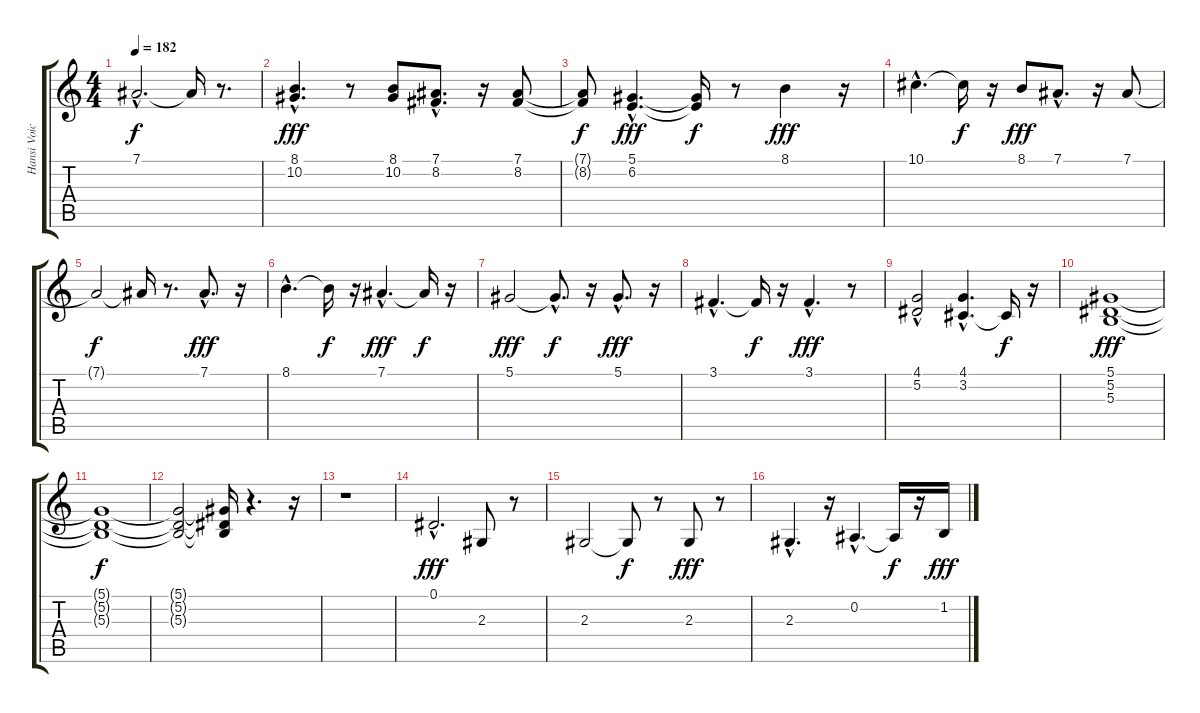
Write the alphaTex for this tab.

\track ("Hansi Voice" "Hansi Voic") {instrument fiddle}
\staff {score tabs}
\tuning (Eb4 Bb3 Gb3 Db3 Ab2 Eb2) {hide}
\ts (4 4)
\tempo 182
\clef g2
\ks c
7.1{hac t}.2{d dy f} 7.1{t}.16 r.8{d} |
(8.1{hac} 10.2{hac}).4{d dy fff} r.8 (8.1 10.2).8 (7.1{hac} 8.2{hac}).8{d} r.16 (7.1 8.2).8 |
(7.1{t} 8.2{t}).8{dy f} (5.1{hac} 6.2{hac}).4{d dy fff} (5.1{t} 6.2{t}).16{dy f} r.8 8.1.4{dy fff} r.16 |
10.1{hac}.4{d} 10.1{t}.16{dy f} r.16 8.1.8{dy fff} 7.1{hac}.8{d} r.16 7.1.8 |
7.1{t}.2{dy f} 7.1{t}.16 r.8{d} 7.1{hac}.8{d dy fff} r.16 |
8.1{hac}.4{d} 8.1{t}.16{dy f} r.16 7.1{hac}.4{d dy fff} 7.1{t}.16{dy f} r.16 |
5.1.2{dy fff} 5.1{hac t}.8{d dy f} r.16 5.1{hac}.8{d dy fff} r.16 |
3.1{hac}.4{d} 3.1{t}.16{dy f} r.16 3.1{hac}.4{d dy fff} r.8 |
(4.1{hac} 5.2).2 (4.1{hac} 3.2{hac}).4{d} 3.2{t}.16{dy f} r.16 |
(5.1 5.2 5.3).1{dy fff} |
(5.1{t} 5.2{t} 5.3{t}).1{dy f} |
(5.1{t} 5.2{t} 5.3{t}).2 (5.1{t} 5.2{t} 5.3{t}).16 r.4{d} r.16 |
r.1 |
0.1{hac}.2{d dy fff} 2.3.8 r.8 |
2.3.2 2.3{t}.8{dy f} r.8 2.3.8{dy fff} r.8 |
2.3{hac}.4{d} r.16 0.2{hac}.4{d} 0.2{t}.16{dy f} r.16 1.2.16{dy fff}
